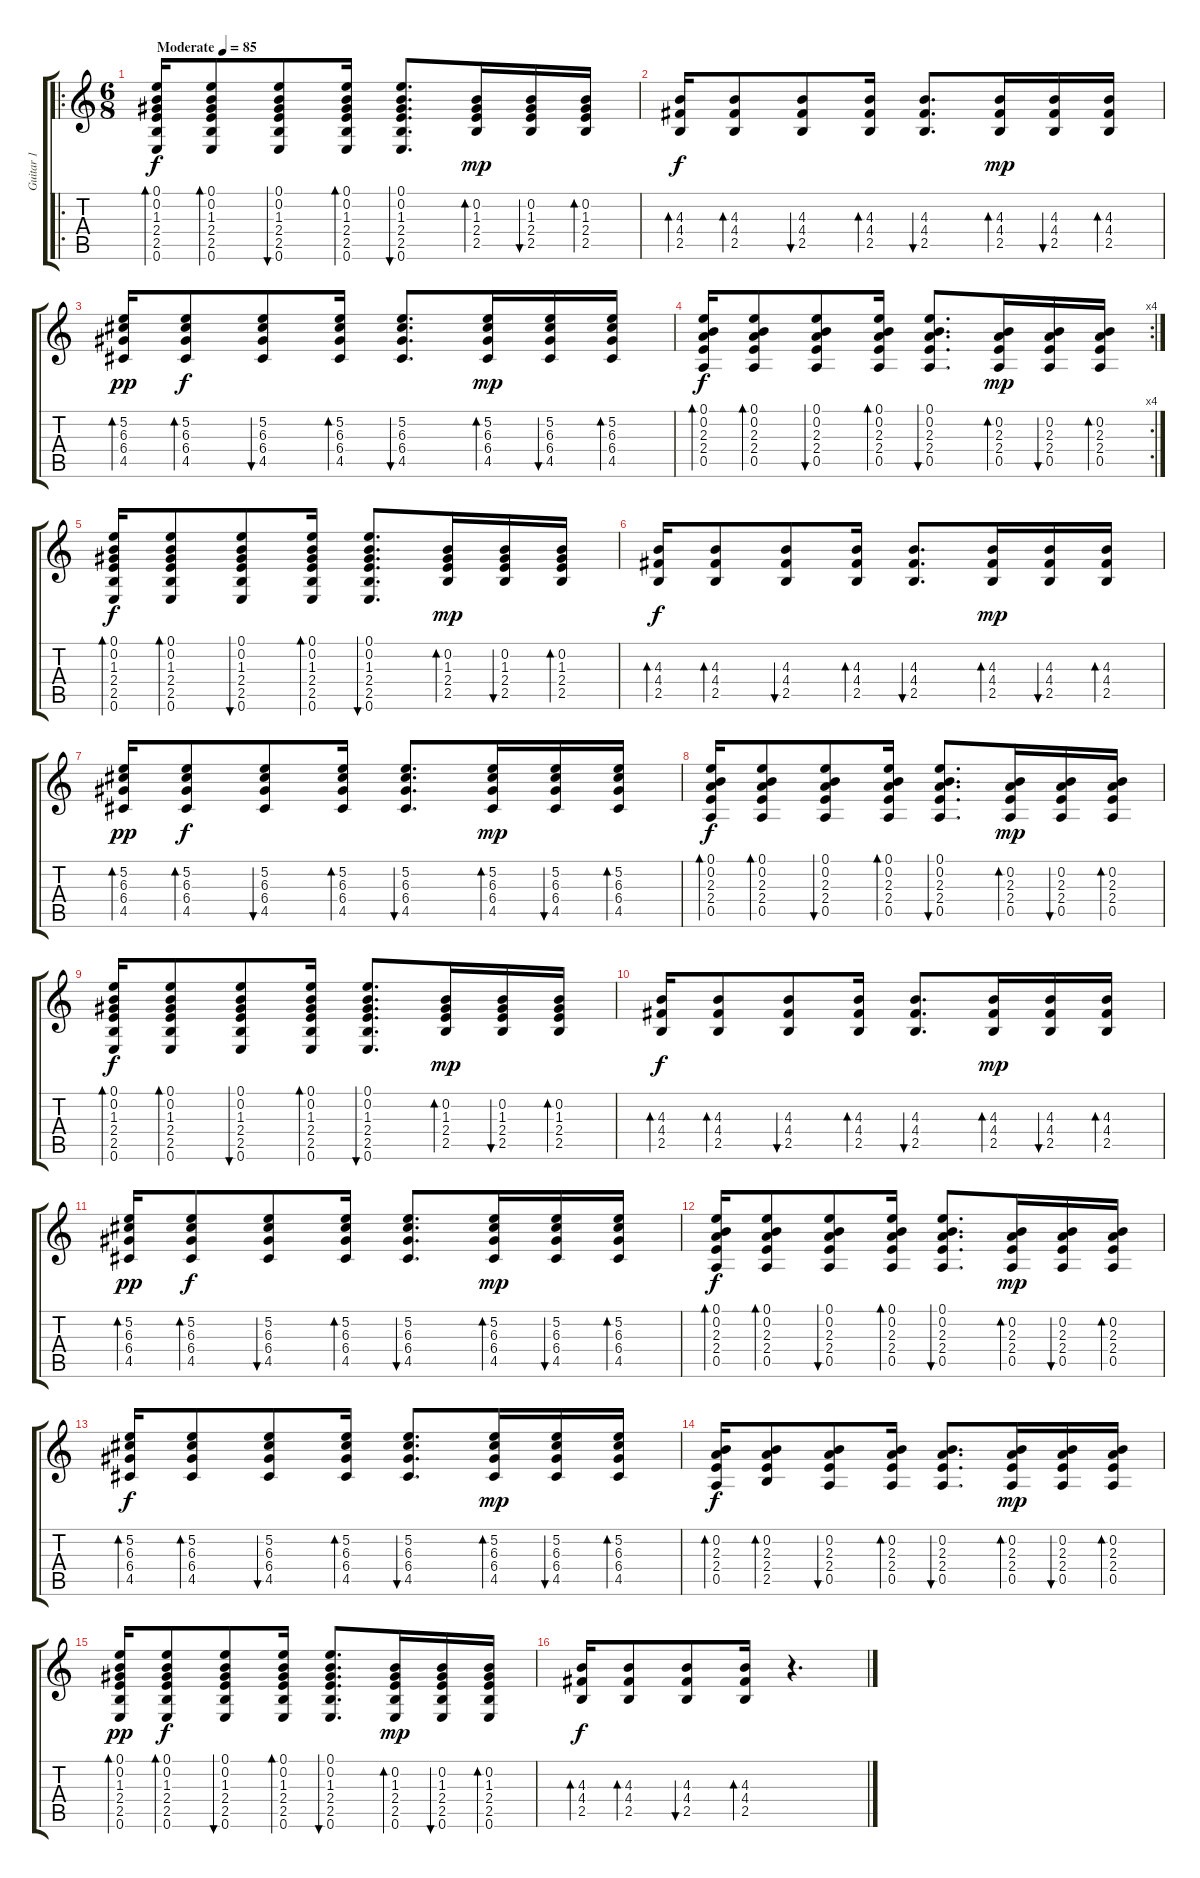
\track ("Guitar 1" "Guitar 1") {instrument acousticguitarsteel}
\staff {score tabs}
\tuning (E4 B3 G3 D3 A2 E2) {hide}
\ro
\ts (6 8)
\tempo (85 "Moderate")
\clef g2
\ks c
(0.1 0.2 1.3 2.4 2.5 0.6).16{bd 60 dy f instrument acousticguitarsteel} (0.1 0.2 1.3 2.4 2.5 0.6).8{bd 60} (0.1 0.2 1.3 2.4 2.5 0.6).8{bu 60} (0.1 0.2 1.3 2.4 2.5 0.6).16{bd 30} (0.1 0.2 1.3 2.4 2.5 0.6).8{d bu 60} (0.2 1.3 2.4 2.5).16{bd 60 dy mp} (0.2 1.3 2.4 2.5).16{bu 60} (0.2 1.3 2.4 2.5).16{bd 60} |
(4.3 4.4 2.5).16{bd 30 dy f} (4.3 4.4 2.5).8{bd 30} (4.3 4.4 2.5).8{bu 60} (4.3 4.4 2.5).16{bd 30} (4.3 4.4 2.5).8{d bu 60} (4.3 4.4 2.5).16{bd 60 dy mp} (4.3 4.4 2.5).16{bu 60} (4.3 4.4 2.5).16{bd 60} |
(5.2 6.3 6.4 4.5).16{bd 60 dy pp} (5.2 6.3 6.4 4.5).8{bd 60 dy f} (5.2 6.3 6.4 4.5).8{bu 60} (5.2 6.3 6.4 4.5).16{bd 30} (5.2 6.3 6.4 4.5).8{d bu 60} (5.2 6.3 6.4 4.5).16{bd 60 dy mp} (5.2 6.3 6.4 4.5).16{bu 60} (5.2 6.3 6.4 4.5).16{bd 60} |
\rc 4
(0.1 0.2 2.3 2.4 0.5).16{bd 60 dy f} (0.1 0.2 2.3 2.4 0.5).8{bd 60} (0.1 0.2 2.3 2.4 0.5).8{bu 60} (0.1 0.2 2.3 2.4 0.5).16{bd 30} (0.1 0.2 2.3 2.4 0.5).8{d bu 60} (0.2 2.3 2.4 0.5).16{bd 60 dy mp} (0.2 2.3 2.4 0.5).16{bu 60} (0.2 2.3 2.4 0.5).16{bd 60} |
(0.1 0.2 1.3 2.4 2.5 0.6).16{bd 60 dy f} (0.1 0.2 1.3 2.4 2.5 0.6).8{bd 60} (0.1 0.2 1.3 2.4 2.5 0.6).8{bu 60} (0.1 0.2 1.3 2.4 2.5 0.6).16{bd 30} (0.1 0.2 1.3 2.4 2.5 0.6).8{d bu 60} (0.2 1.3 2.4 2.5).16{bd 60 dy mp} (0.2 1.3 2.4 2.5).16{bu 60} (0.2 1.3 2.4 2.5).16{bd 60} |
(4.3 4.4 2.5).16{bd 30 dy f} (4.3 4.4 2.5).8{bd 30} (4.3 4.4 2.5).8{bu 60} (4.3 4.4 2.5).16{bd 30} (4.3 4.4 2.5).8{d bu 60} (4.3 4.4 2.5).16{bd 60 dy mp} (4.3 4.4 2.5).16{bu 60} (4.3 4.4 2.5).16{bd 60} |
(5.2 6.3 6.4 4.5).16{bd 60 dy pp} (5.2 6.3 6.4 4.5).8{bd 60 dy f} (5.2 6.3 6.4 4.5).8{bu 60} (5.2 6.3 6.4 4.5).16{bd 30} (5.2 6.3 6.4 4.5).8{d bu 60} (5.2 6.3 6.4 4.5).16{bd 60 dy mp} (5.2 6.3 6.4 4.5).16{bu 60} (5.2 6.3 6.4 4.5).16{bd 60} |
(0.1 0.2 2.3 2.4 0.5).16{bd 60 dy f} (0.1 0.2 2.3 2.4 0.5).8{bd 60} (0.1 0.2 2.3 2.4 0.5).8{bu 60} (0.1 0.2 2.3 2.4 0.5).16{bd 30} (0.1 0.2 2.3 2.4 0.5).8{d bu 60} (0.2 2.3 2.4 0.5).16{bd 60 dy mp} (0.2 2.3 2.4 0.5).16{bu 60} (0.2 2.3 2.4 0.5).16{bd 60} |
(0.1 0.2 1.3 2.4 2.5 0.6).16{bd 60 dy f} (0.1 0.2 1.3 2.4 2.5 0.6).8{bd 60} (0.1 0.2 1.3 2.4 2.5 0.6).8{bu 60} (0.1 0.2 1.3 2.4 2.5 0.6).16{bd 30} (0.1 0.2 1.3 2.4 2.5 0.6).8{d bu 60} (0.2 1.3 2.4 2.5).16{bd 60 dy mp} (0.2 1.3 2.4 2.5).16{bu 60} (0.2 1.3 2.4 2.5).16{bd 60} |
(4.3 4.4 2.5).16{bd 30 dy f} (4.3 4.4 2.5).8{bd 30} (4.3 4.4 2.5).8{bu 60} (4.3 4.4 2.5).16{bd 30} (4.3 4.4 2.5).8{d bu 60} (4.3 4.4 2.5).16{bd 60 dy mp} (4.3 4.4 2.5).16{bu 60} (4.3 4.4 2.5).16{bd 60} |
(5.2 6.3 6.4 4.5).16{bd 60 dy pp} (5.2 6.3 6.4 4.5).8{bd 60 dy f} (5.2 6.3 6.4 4.5).8{bu 60} (5.2 6.3 6.4 4.5).16{bd 30} (5.2 6.3 6.4 4.5).8{d bu 60} (5.2 6.3 6.4 4.5).16{bd 60 dy mp} (5.2 6.3 6.4 4.5).16{bu 60} (5.2 6.3 6.4 4.5).16{bd 60} |
(0.1 0.2 2.3 2.4 0.5).16{bd 60 dy f} (0.1 0.2 2.3 2.4 0.5).8{bd 60} (0.1 0.2 2.3 2.4 0.5).8{bu 60} (0.1 0.2 2.3 2.4 0.5).16{bd 30} (0.1 0.2 2.3 2.4 0.5).8{d bu 60} (0.2 2.3 2.4 0.5).16{bd 60 dy mp} (0.2 2.3 2.4 0.5).16{bu 60} (0.2 2.3 2.4 0.5).16{bd 60} |
(5.2 6.3 6.4 4.5).16{bd 60 dy f} (5.2 6.3 6.4 4.5).8{bd 60} (5.2 6.3 6.4 4.5).8{bu 60} (5.2 6.3 6.4 4.5).16{bd 30} (5.2 6.3 6.4 4.5).8{d bu 60} (5.2 6.3 6.4 4.5).16{bd 60 dy mp} (5.2 6.3 6.4 4.5).16{bu 60} (5.2 6.3 6.4 4.5).16{bd 60} |
(0.2 2.3 2.4 0.5).16{bd 30 dy f} (0.2 2.3 2.4 2.5).8{bd 30} (0.2 2.3 2.4 0.5).8{bu 60} (0.2 2.3 2.4 0.5).16{bd 30} (0.2 2.3 2.4 0.5).8{d bu 60} (0.2 2.3 2.4 0.5).16{bd 60 dy mp} (0.2 2.3 2.4 0.5).16{bu 60} (0.2 2.3 2.4 0.5).16{bd 60} |
(0.1 0.2 1.3 2.4 2.5 0.6).16{bd 60 dy pp} (0.1 0.2 1.3 2.4 2.5 0.6).8{bd 60 dy f} (0.1 0.2 1.3 2.4 2.5 0.6).8{bu 60} (0.1 0.2 1.3 2.4 2.5 0.6).16{bd 30} (0.1 0.2 1.3 2.4 2.5 0.6).8{d bu 60} (0.2 1.3 2.4 2.5 0.6).16{bd 60 dy mp} (0.2 1.3 2.4 2.5 0.6).16{bu 60} (0.2 1.3 2.4 2.5 0.6).16{bd 60} |
(4.3 4.4 2.5).16{bd 60 dy f} (4.3 4.4 2.5).8{bd 60} (4.3 4.4 2.5).8{bu 60} (4.3 4.4 2.5).16{bd 30} r.4{d}
